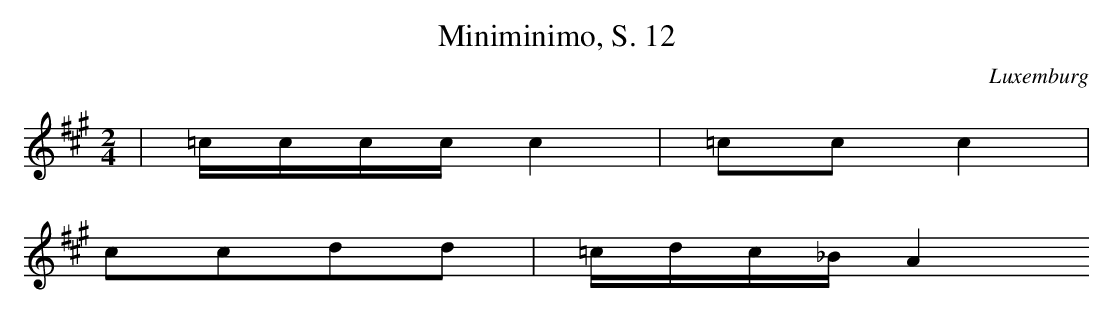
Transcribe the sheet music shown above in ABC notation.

X:1
T: Miniminimo, S. 12
O: Luxemburg
M: 2/4
L: 1/16
K: A
 | =ccccc4 | =c2c2c4 |
c2c2d2d2 | =cdc_BA4
